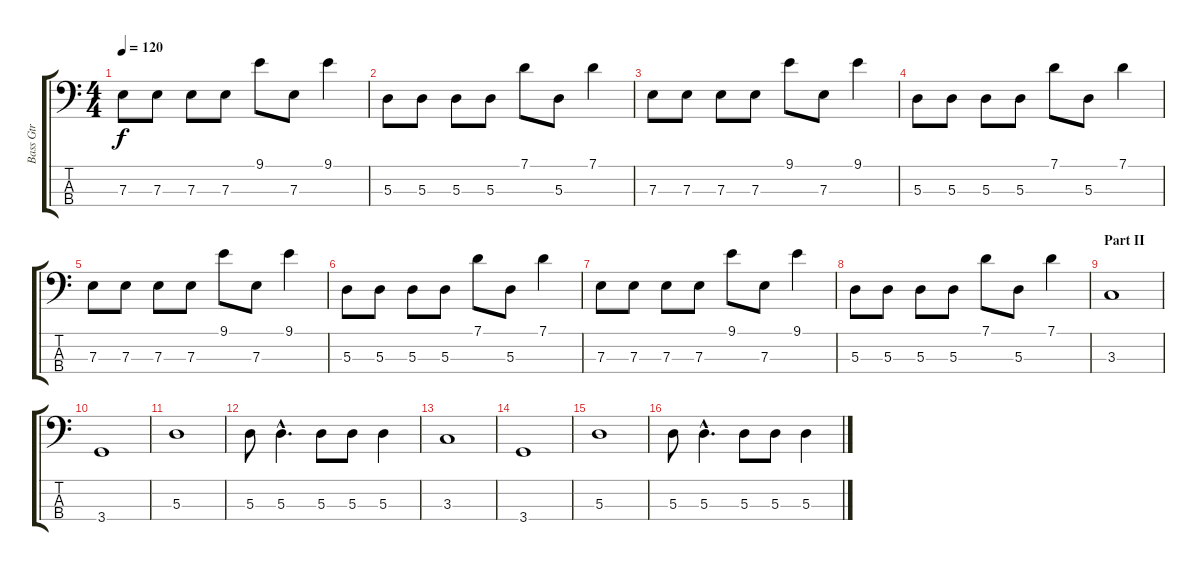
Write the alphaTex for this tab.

\track ("Bass Gtr" "Bass Gtr") {instrument electricbassfinger}
\staff {score tabs}
\tuning (G2 D2 A1 E1) {hide}
\ts (4 4)
\tempo 120
\clef f4
\ks c
7.3.8{dy f} 7.3.8 7.3.8 7.3.8 9.1.8 7.3.8 9.1.4 |
5.3.8 5.3.8 5.3.8 5.3.8 7.1.8 5.3.8 7.1.4 |
7.3.8 7.3.8 7.3.8 7.3.8 9.1.8 7.3.8 9.1.4 |
5.3.8 5.3.8 5.3.8 5.3.8 7.1.8 5.3.8 7.1.4 |
7.3.8 7.3.8 7.3.8 7.3.8 9.1.8 7.3.8 9.1.4 |
5.3.8 5.3.8 5.3.8 5.3.8 7.1.8 5.3.8 7.1.4 |
7.3.8 7.3.8 7.3.8 7.3.8 9.1.8 7.3.8 9.1.4 |
5.3.8 5.3.8 5.3.8 5.3.8 7.1.8 5.3.8 7.1.4 |
\section ("" "Part II")
3.3.1 |
3.4.1 |
5.3.1 |
5.3.8 5.3{hac}.4{d} 5.3.8 5.3.8 5.3.4 |
3.3.1 |
3.4.1 |
5.3.1 |
5.3.8 5.3{hac}.4{d} 5.3.8 5.3.8 5.3.4
